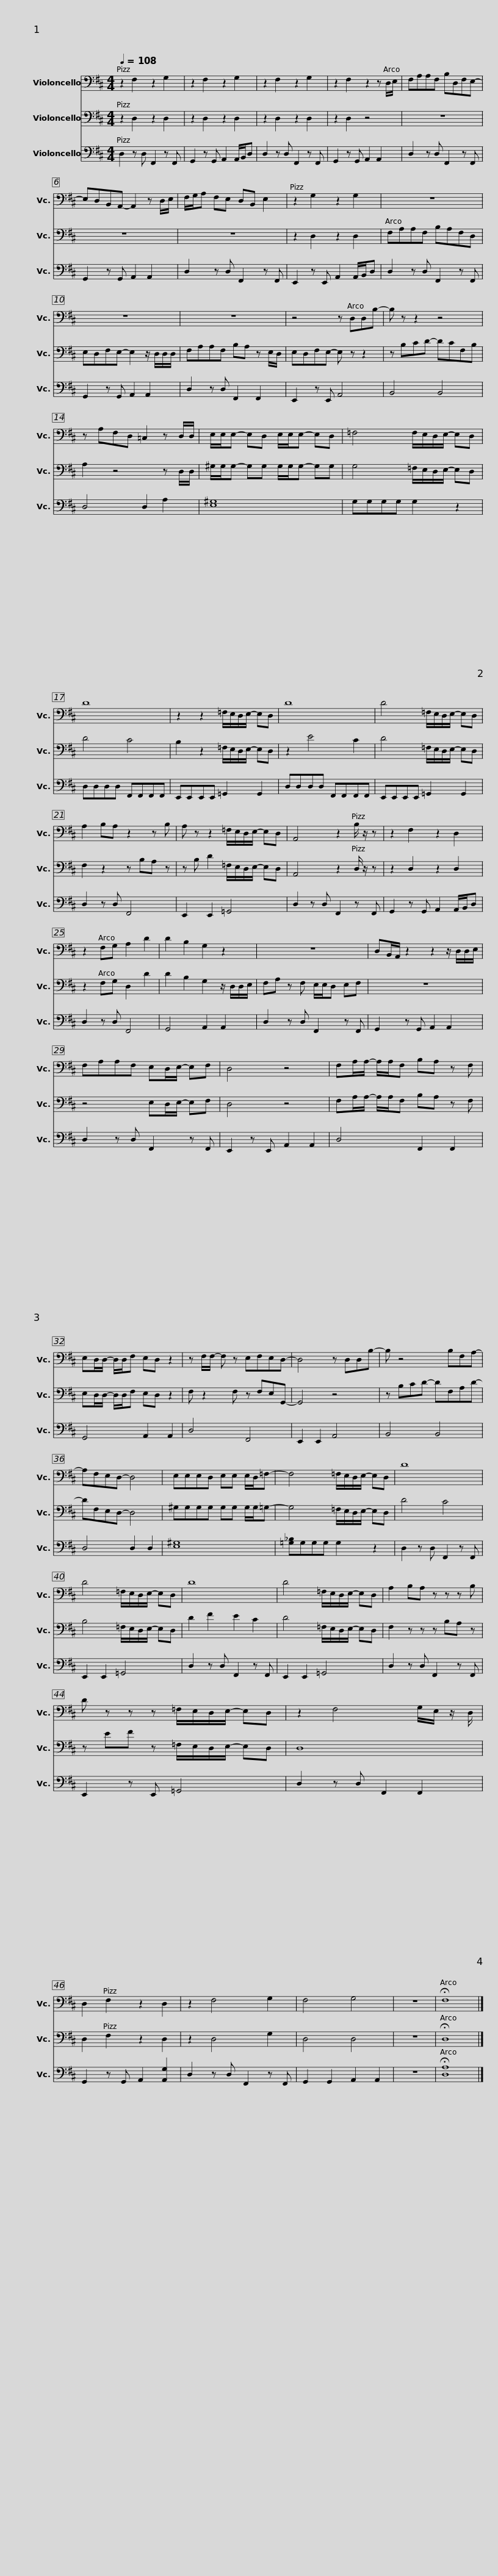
X:1
%%score 1 2 3
L:1/8
Q:1/4=108
M:4/4
I:linebreak $
K:D
V:1 bass
V:2 bass
V:3 bass
V:1
 z2 F,2 z2 G,2 | z2 F,2 z2 G,2 | z2 F,2 z2 G,2 | z2 F,2 z2 z D,/E,/ | F,A,A,F, B,D,F,E,- |$ %5
 E,D,B,,A,,- A,,2 z D,/E,/ | F,/G,/A, F,E, D,B,, E,2 | z2 G,2 z2 G,2 | z8 | z8 |$ %10
 z8 | z4 z D,D,B,- | B, z z2 z4 | z A,F,D, =C,2 z D,/D,/ |$ E,/E,/E,- E,D, E,/E,/E,- E,D, | %15
 =F,4 F,/E,/D,/E,/- E,D, | D8 | z2 z2 =F,/E,/D,/E,/- E,D, |$ D8 | D4 =F,/E,/D,/E,/- E,D, | %20
 A,2 B,A, z2 z B, | A, z z2 =F,/E,/D,/E,/- E,D, | A,,4 z2 B,/ z/ z |$ z2 F,2 z2 D,2 | z2 F,G, A,2 D2 | %25
 D2 B,2 G,2 z2 | z8 | D,B,,/A,,/ z2 z2 z/ D,/D,/E,/ |$ F,A,A,F, E,D,/E,/- E,F, | D,4 z4 | %30
 F,A,/A,/- A,/A,/F, B,A, z F, | E,D,/D,/- D,/D,/F, E,D, z2 | z F,/F,/- F, z E,F,E,D,- |$ D,4 z D,D,B,- | B, z4 B,F,A,- | %35
 A,F,E,D,- D,4 | E,E,E,D, E,E, E,/D,/=F,- | F,4 =F,/E,/D,/E,/- E,D, |$ D8 | D4 =F,/E,/D,/E,/- E,D, | %40
 D8 | D4 =F,/E,/D,/E,/- E,D, | A,2 B,A, z z z B, |$ D z z z =F,/E,/D,/E,/- E,D, | z2 F,4 G,/E,/ z/ D,/ | %45
 D,2 F,2 z2 D,2 | z2 F,4 G,2 | F,4 G,4 | z8 | !fermata!F,8 |] %50
V:2
 z2 D,2 z2 D,2 | z2 D,2 z2 D,2 | z2 D,2 z2 D,2 | z2 D,2 z4 | z8 |$ %5
 z8 | z8 | z2 D,2 z2 D,2 | F,A,A,F, B,A,F,D, | E,D,F,E,- E,2 z/ D,/D,/D,/ |$ %10
 F,A,A,F, B,A, z E,/D,/ | E,D,F,E,- E, z z2 | z B,CD- DCF,B, | A,2 z4 z D,/D,/ |$ ^G,/G,/G,- G,G, G,/G,/G,- G,G, | %15
 G,4 =F,/E,/D,/E,/- E,D, | D4 C4 | B,2 z2 =F,/E,/D,/E,/- E,D, |$ z2 E4 C2 | D4 =F,/E,/D,/E,/- E,D, | %20
 F,2 z2 z B,A, z | z B, D2 =F,/E,/D,/E,/- E,D, | A,,4 z2 D,/ z/ z |$ z2 D,2 z2 D,2 | z2 F,G, D,2 D2 | %25
 D2 B,2 G,2 z/ D,/D,/E,/ | F,A, z F, E,/E,/D, E,F, | z8 |$ z4 E,D,/E,/- E,F, | D,4 z4 | %30
 F,A,/A,/- A,/A,/F, B,A, z F, | E,D,/D,/- D,/D,/F, E,D, z2 | F, z2 F, z F,E,G,,- |$ G,,4 z4 | z B,CD- DF,A,D- | %35
 DF,E,D,- D,4 | ^G,G,G,G, G,G, G,/G,/=G,- | G,4 =F,/E,/D,/E,/- E,D, |$ D4 C4 | B,4 =F,/E,/D,/E,/- E,D, | %40
 D2 F2 E2 C2 | D4 =F,/E,/D,/E,/- E,D, | F,2 z z z B,A, z |$ z EF z =F,/E,/D,/E,/- E,D, | D,8 | %45
 D,2 F,2 z2 D,2 | z2 D,4 G,2 | D,4 D,4 | z8 | !fermata!D,8 |] %50
V:3
 D,2 z D, F,,2 z F,, | G,,2 z G,, A,,2 A,,/B,,/D, | D,2 z D, F,,2 z F,, | G,,2 z G,, A,,2 A,,2 | D,2 z D, F,,2 z F,, |$ %5
 G,,2 z G,, A,,2 A,,2 | D,2 z D, F,,2 z F,, | E,,2 z E,, A,,2 A,,/B,,/D, | D,2 z D, F,,2 z F,, | G,,2 z G,, A,,2 A,,2 |$ %10
 D,2 z D, F,,2 F,,2 | E,,2 z E,, A,,4 | B,,4 B,,4 | D,4 D,2 A,2 |$ [E,^G,]8 | %15
 G,G,G,G, G,2 z2 | D,D,D,D, F,,F,,F,,F,, | E,,E,,E,,E,, =G,,2 G,,2 |$ D,D,D,D, F,,F,,F,,F,, | E,,E,,E,,E,, =G,,2 G,,2 | %20
 D,2 z D, F,,4 | E,,2 E,,2 =G,,4 | D,2 z D, F,,2 z F,, |$ G,,2 z G,, A,,2 A,,/B,,/D, | D,2 z D, F,,4 | %25
 G,,4 A,,2 A,,2 | D,2 z D, F,,2 z F,, | G,,2 z G,, A,,2 A,,2 |$ D,2 z D, F,,2 z F,, | E,,2 z E,, A,,2 A,,2 | %30
 D,4 F,,2 F,,2 | G,,4 A,,2 A,,2 | D,4 F,,4 |$ E,,2 E,,2 A,,4 | B,,4 B,,4 | %35
 D,4 D,2 D,2 | [E,^G,]8 | [=G,_B,]G,G,G, G,2 z2 |$ D,2 z D, F,,2 z F,, | E,,2 E,,2 =G,,4 | %40
 D,2 z D, F,,2 z F,, | E,,2 E,,2 =G,,4 | D,2 z D, F,,2 z F,, |$ E,,2 z E,, =G,,4 | D,2 z D, F,,2 F,,2 | %45
 G,,2 z G,, A,,2 [A,,G,]2 | D,2 z D, F,,2 z F,, | G,,2 G,,2 A,,2 A,,2 | z8 | !fermata![D,A,]8 |] %50
